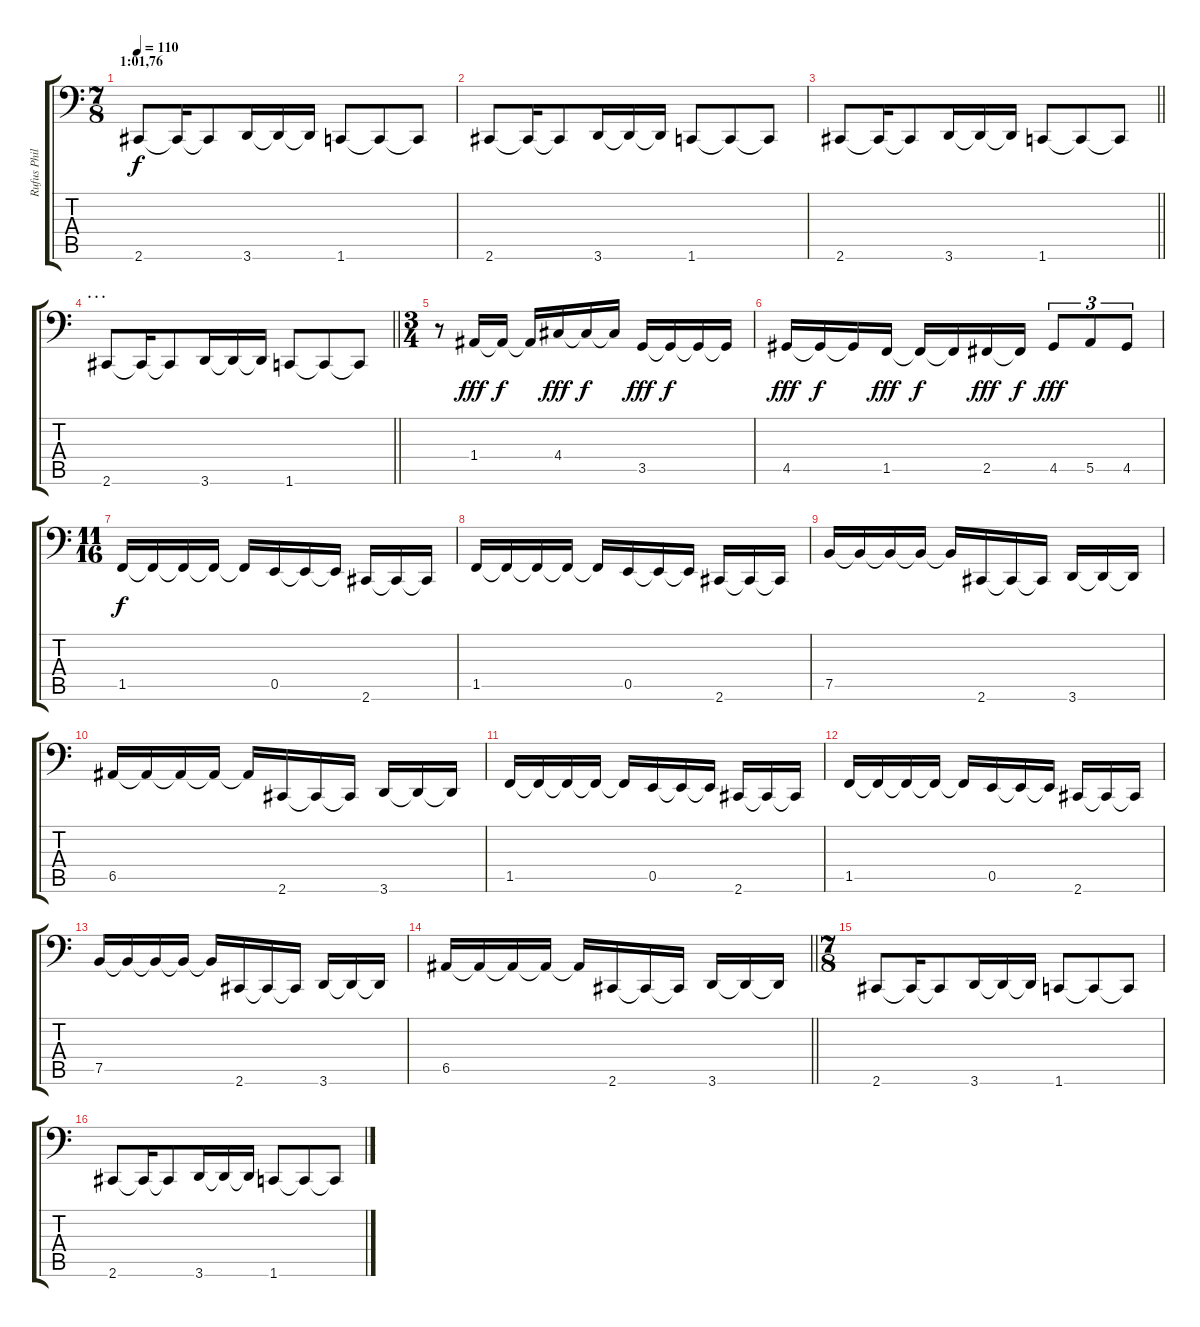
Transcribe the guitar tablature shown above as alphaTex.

\track ("Rufus Philpot" "Rufus Phil") {instrument electricbasspick}
\staff {score tabs}
\tuning (C3 G2 D2 A1 E1 B0) {hide}
\ts (7 8)
\section ("" "1:01,76")
\tempo 110
\clef f4
\ks c
2.6.8{dy f} 2.6{t}.16 2.6{t}.8 3.6.16 3.6{t}.16 3.6{t}.16 1.6.8 1.6{t}.8 1.6{t}.8 |
2.6.8 2.6{t}.16 2.6{t}.8 3.6.16 3.6{t}.16 3.6{t}.16 1.6.8 1.6{t}.8 1.6{t}.8 |
\barLineRight lightlight
2.6.8 2.6{t}.16 2.6{t}.8 3.6.16 3.6{t}.16 3.6{t}.16 1.6.8 1.6{t}.8 1.6{t}.8 |
\section ("" ". . .")
\barLineRight lightlight
2.6.8 2.6{t}.16 2.6{t}.8 3.6.16 3.6{t}.16 3.6{t}.16 1.6.8 1.6{t}.8 1.6{t}.8 |
\ts (3 4)
r.8 1.4.16{dy fff} 1.4{t}.16{dy f} 1.4{t}.16 4.4.16{dy fff} 4.4{t}.16{dy f} 4.4{t}.16 3.5.16{dy fff} 3.5{t}.16{dy f} 3.5{t}.16 3.5{t}.16 |
4.5.16{dy fff} 4.5{t}.16{dy f} 4.5{t}.16 1.5.16{dy fff} 1.5{t}.16{dy f} 1.5{t}.16 2.5.16{dy fff} 2.5{t}.16{dy f} 4.5.8{tu (3 2) dy fff} 5.5.8{tu (3 2)} 4.5.8{tu (3 2)} |
\ts (11 16)
1.5.16{dy f} 1.5{t}.16 1.5{t}.16 1.5{t}.16 1.5{t}.16 0.5.16 0.5{t}.16 0.5{t}.16 2.6.16 2.6{t}.16 2.6{t}.16 |
1.5.16 1.5{t}.16 1.5{t}.16 1.5{t}.16 1.5{t}.16 0.5.16 0.5{t}.16 0.5{t}.16 2.6.16 2.6{t}.16 2.6{t}.16 |
7.5.16 7.5{t}.16 7.5{t}.16 7.5{t}.16 7.5{t}.16 2.6.16 2.6{t}.16 2.6{t}.16 3.6.16 3.6{t}.16 3.6{t}.16 |
6.5.16 6.5{t}.16 6.5{t}.16 6.5{t}.16 6.5{t}.16 2.6.16 2.6{t}.16 2.6{t}.16 3.6.16 3.6{t}.16 3.6{t}.16 |
1.5.16 1.5{t}.16 1.5{t}.16 1.5{t}.16 1.5{t}.16 0.5.16 0.5{t}.16 0.5{t}.16 2.6.16 2.6{t}.16 2.6{t}.16 |
1.5.16 1.5{t}.16 1.5{t}.16 1.5{t}.16 1.5{t}.16 0.5.16 0.5{t}.16 0.5{t}.16 2.6.16 2.6{t}.16 2.6{t}.16 |
7.5.16 7.5{t}.16 7.5{t}.16 7.5{t}.16 7.5{t}.16 2.6.16 2.6{t}.16 2.6{t}.16 3.6.16 3.6{t}.16 3.6{t}.16 |
\barLineRight lightlight
6.5.16 6.5{t}.16 6.5{t}.16 6.5{t}.16 6.5{t}.16 2.6.16 2.6{t}.16 2.6{t}.16 3.6.16 3.6{t}.16 3.6{t}.16 |
\ts (7 8)
2.6.8 2.6{t}.16 2.6{t}.8 3.6.16 3.6{t}.16 3.6{t}.16 1.6.8 1.6{t}.8 1.6{t}.8 |
2.6.8 2.6{t}.16 2.6{t}.8 3.6.16 3.6{t}.16 3.6{t}.16 1.6.8 1.6{t}.8 1.6{t}.8
